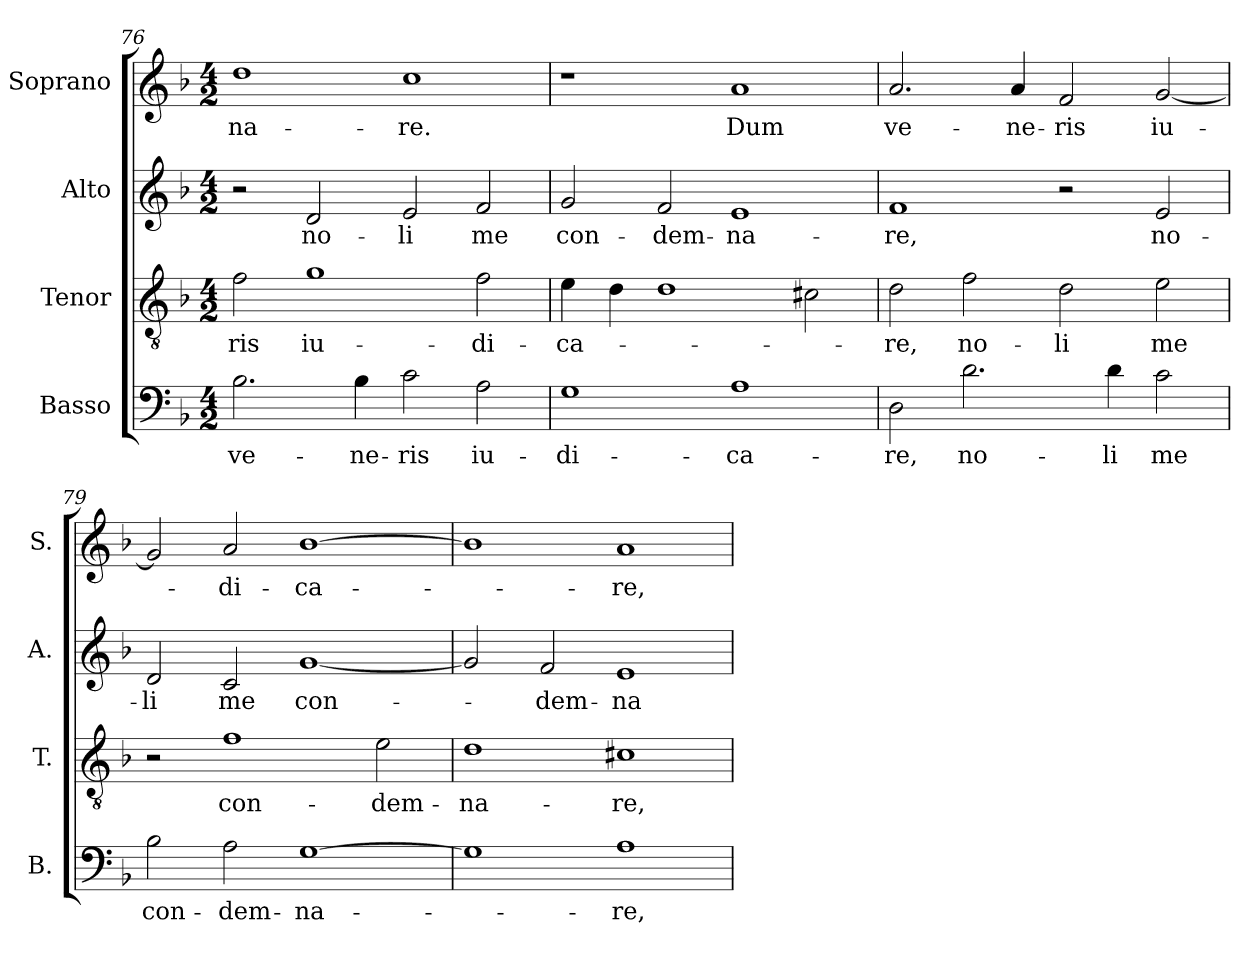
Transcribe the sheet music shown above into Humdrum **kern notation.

**kern	**text	**kern	**text	**kern	**text	**kern	**text
*part4	*part4	*part3	*part3	*part2	*part2	*part1	*part1
*staff4	*staff4	*staff3	*staff3	*staff2	*staff2	*staff1	*staff1
*I"Basso	*	*I"Tenor	*	*I"Alto	*	*I"Soprano	*
*I'B.	*	*I'T.	*	*I'A.	*	*I'S.	*
!!LO:LB:g=z
*clefF4	*	*clefGv2	*	*clefG2	*	*clefG2	*
*	*	*ITrd7c12	*	*	*	*	*
*k[b-]	*	*k[b-]	*	*k[b-]	*	*k[b-]	*
*F:	*	*F:	*	*F:	*	*F:	*
*M4/2	*	*M4/2	*	*M4/2	*	*M4/2	*
=76	=76	=76	=76	=76	=76	=76	=76
!	!LO:LY:b:color=#000000	!	!	!	!	!	!
!	!	!	!LO:LY:b:color=#000000	!	!	!	!
!	!	!	!	!	!	!	!LO:LY:b:color=#000000
2.B-i\	ve-	2Fi\	-ris	2r	.	1ddi	-na-
!	!	!	!LO:LY:b:color=#000000	!	!	!	!
!	!	!	!	!	!LO:LY:b:color=#000000	!	!
.	.	1Gi	iu-	2di/	no-	.	.
!	!LO:LY:b:color=#000000	!	!	!	!	!	!
4B-i\	-ne-	.	.	.	.	.	.
!	!LO:LY:b:color=#000000	!	!	!	!	!	!
!	!	!	!	!	!LO:LY:b:color=#000000	!	!
!	!	!	!	!	!	!	!LO:LY:b:color=#000000
2ci\	-ris	.	.	2ei/	-li	1cci	-re.
!	!LO:LY:b:color=#000000	!	!	!	!	!	!
!	!	!	!LO:LY:b:color=#000000	!	!	!	!
!	!	!	!	!	!LO:LY:b:color=#000000	!	!
2Ai\	iu-	2Fi\	-di-	2fi/	me	.	.
=77	=77	=77	=77	=77	=77	=77	=77
!	!LO:LY:b:color=#000000	!	!	!	!	!	!
!	!	!	!LO:LY:b:color=#000000	!	!	!	!
!	!	!	!	!	!LO:LY:b:color=#000000	!	!
1Gi	-di-	4Ei\	-ca-	2gi/	con-	1r	.
.	.	4Di\	.	.	.	.	.
!	!	!	!	!	!LO:LY:b:color=#000000	!	!
.	.	1Di	.	2fi/	-dem-	.	.
!	!LO:LY:b:color=#000000	!	!	!	!	!	!
!	!	!	!	!	!LO:LY:b:color=#000000	!	!
!	!	!	!	!	!	!	!LO:LY:b:color=#000000
1Ai	-ca-	.	.	1ei	-na-	1ai	Dum
.	.	2C#Xi\	.	.	.	.	.
=78	=78	=78	=78	=78	=78	=78	=78
!	!LO:LY:b:color=#000000	!	!	!	!	!	!
!	!	!	!LO:LY:b:color=#000000	!	!	!	!
!	!	!	!	!	!LO:LY:b:color=#000000	!	!
!	!	!	!	!	!	!	!LO:LY:b:color=#000000
2Di\	-re,	2Di\	-re,	1fi	-re,	2.ai/	ve-
!	!LO:LY:b:color=#000000	!	!	!	!	!	!
!	!	!	!LO:LY:b:color=#000000	!	!	!	!
2.di\	no-	2Fi\	no-	.	.	.	.
!	!	!	!	!	!	!	!LO:LY:b:color=#000000
.	.	.	.	.	.	4ai/	-ne-
!	!	!	!LO:LY:b:color=#000000	!	!	!	!
!	!	!	!	!	!	!	!LO:LY:b:color=#000000
.	.	2Di\	-li	2r	.	2fi/	-ris
!	!LO:LY:b:color=#000000	!	!	!	!	!	!
4di\	-li	.	.	.	.	.	.
!	!LO:LY:b:color=#000000	!	!	!	!	!	!
!	!	!	!LO:LY:b:color=#000000	!	!	!	!
!	!	!	!	!	!LO:LY:b:color=#000000	!	!
!	!	!	!	!	!	!	!LO:LY:b:color=#000000
2ci\	me	2Ei\	me	2ei/	no-	[2gi/	iu-
=79	=79	=79	=79	=79	=79	=79	=79
!	!LO:LY:b:color=#000000	!	!	!	!	!	!
!	!	!	!	!	!LO:LY:b:color=#000000	!	!
2B-i\	con-	2r	.	2di/	-li	2gi/]	.
!	!LO:LY:b:color=#000000	!	!	!	!	!	!
!	!	!	!LO:LY:b:color=#000000	!	!	!	!
!	!	!	!	!	!LO:LY:b:color=#000000	!	!
!	!	!	!	!	!	!	!LO:LY:b:color=#000000
2Ai\	-dem-	1Fi	con-	2ci/	me	2ai/	-di-
!	!LO:LY:b:color=#000000	!	!	!	!	!	!
!	!	!	!	!	!LO:LY:b:color=#000000	!	!
!	!	!	!	!	!	!	!LO:LY:b:color=#000000
[1Gi	-na-	.	.	[1gi	con-	[1b-i	-ca-
!	!	!	!LO:LY:b:color=#000000	!	!	!	!
.	.	2Ei\	-dem-	.	.	.	.
=80	=80	=80	=80	=80	=80	=80	=80
!	!	!	!LO:LY:b:color=#000000	!	!	!	!
1Gi]	.	1Di	-na-	2gi/]	.	1b-i]	.
!	!	!	!	!	!LO:LY:b:color=#000000	!	!
.	.	.	.	2fi/	-dem-	.	.
!	!LO:LY:b:color=#000000	!	!	!	!	!	!
!	!	!	!LO:LY:b:color=#000000	!	!	!	!
!	!	!	!	!	!LO:LY:b:color=#000000	!	!
!	!	!	!	!	!	!	!LO:LY:b:color=#000000
1Ai	-re,	1C#Xi	-re,	1ei	-na-	1ai	-re,
=	=	=	=	=	=	=	=
*-	*-	*-	*-	*-	*-	*-	*-
